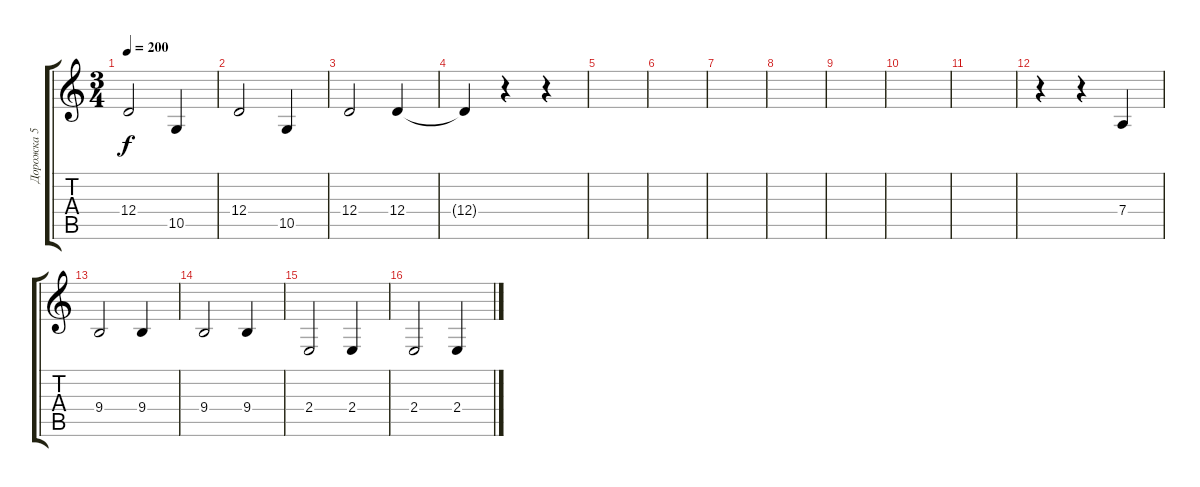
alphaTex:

\track ("Дорожка 5" "Дорожка 5") {instrument tuba}
\staff {score tabs}
\tuning (E4 B3 G3 D3 A2 E2) {hide}
\ts (3 4)
\tempo 200
\clef g2
\ks c
12.4.2{dy f} 10.5.4 |
12.4.2 10.5.4 |
12.4.2 12.4.4 |
12.4{t}.4 r.4 r.4 |
|
|
|
|
|
|
|
r.4 r.4 7.4.4 |
9.4.2 9.4.4 |
9.4.2 9.4.4 |
2.4.2 2.4.4 |
2.4.2 2.4.4
